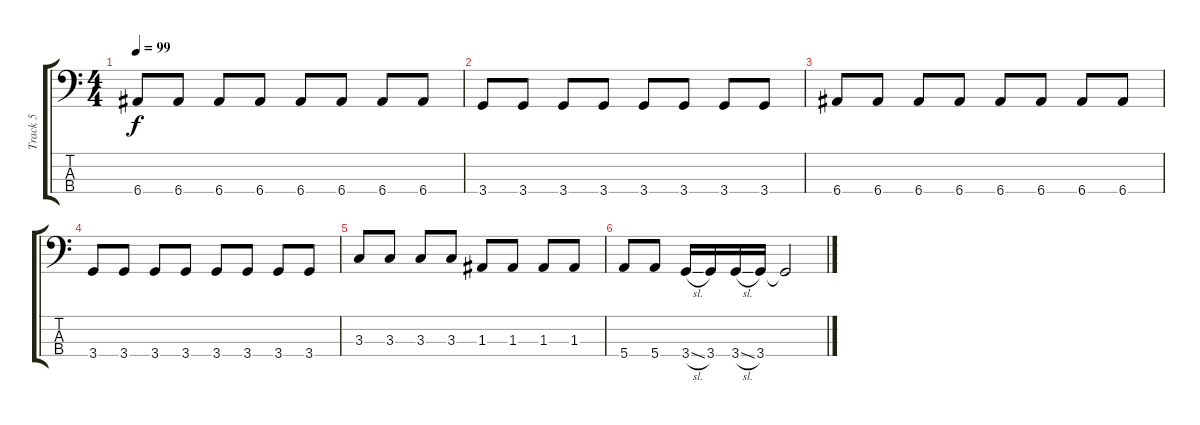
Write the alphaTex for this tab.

\track ("Track 5" "Track 5") {instrument electricbassfinger}
\staff {score tabs}
\tuning (G2 D2 A1 E1) {hide}
\ts (4 4)
\tempo 99
\clef f4
\ks c
6.4.8{dy f} 6.4.8 6.4.8 6.4.8 6.4.8 6.4.8 6.4.8 6.4.8 |
3.4.8 3.4.8 3.4.8 3.4.8 3.4.8 3.4.8 3.4.8 3.4.8 |
6.4.8 6.4.8 6.4.8 6.4.8 6.4.8 6.4.8 6.4.8 6.4.8 |
3.4.8 3.4.8 3.4.8 3.4.8 3.4.8 3.4.8 3.4.8 3.4.8 |
3.3.8 3.3.8 3.3.8 3.3.8 1.3.8 1.3.8 1.3.8 1.3.8 |
5.4.8 5.4.8 3.4{sl}.16 3.4.16 3.4{sl}.16 3.4.16 3.4{t}.2
